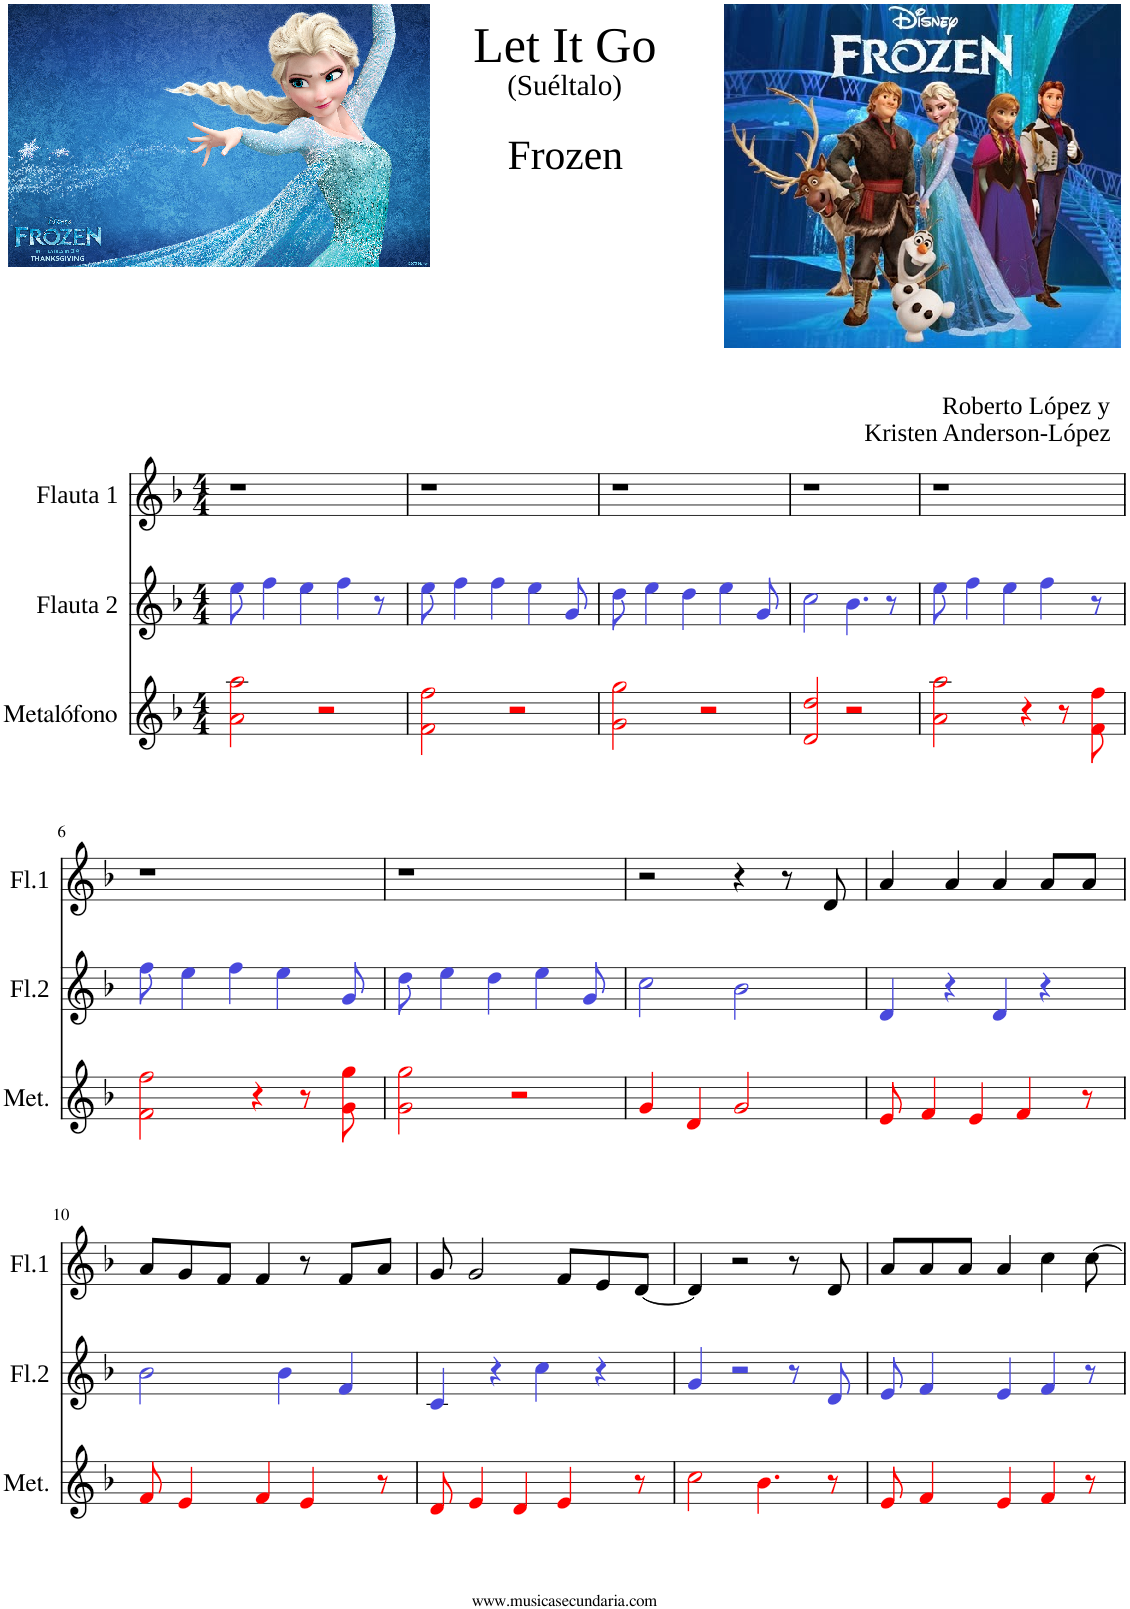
**kern	**kern	**kern
*part3	*part2	*part1
*staff3	*staff2	*staff1
*I"Metalófono	*I"Flauta 2	*I"Flauta 1
*I'Met.	*I'Fl.2	*I'Fl.1
*clefG2	*clefG2	*clefG2
*k[b-]	*k[b-]	*k[b-]
*M4/4	*M4/4	*M4/4
=1	=1	=1
2ai\ 2aai\	8eej\	1r
.	4ffj\	.
.	4eej\	.
2r	.	.
.	4ffj\	.
.	8r	.
=2	=2	=2
2fi\ 2ffi\	8eej\	1r
.	4ffj\	.
.	4ffj\	.
2r	.	.
.	4eej\	.
.	8gj/	.
=3	=3	=3
2gi\ 2ggi\	8ddj\	1r
.	4eej\	.
.	4ddj\	.
2r	.	.
.	4eej\	.
.	8gj/	.
=4	=4	=4
2di/ 2ddi/	2ccj\	1r
2r	4.b-j\	.
.	8r	.
=5	=5	=5
2ai\ 2aai\	8eej\	1r
.	4ffj\	.
.	4eej\	.
4r	.	.
.	4ffj\	.
8r	.	.
8fi\ 8ffi\	8r	.
!!LO:LB:g=z
=6	=6	=6
2fi\ 2ffi\	8ffj\	1r
.	4eej\	.
.	4ffj\	.
4r	.	.
.	4eej\	.
8r	.	.
8gi\ 8ggi\	8gj/	.
=7	=7	=7
2gi\ 2ggi\	8ddj\	1r
.	4eej\	.
.	4ddj\	.
2r	.	.
.	4eej\	.
.	8gj/	.
=8	=8	=8
4gi/	2ccj\	2r
4di/	.	.
2gi/	2b-j\	4r
.	.	8r
.	.	8d/
=9	=9	=9
8ei/	4dj/	4a/
4fi/	.	.
.	4r	4a/
4ei/	.	.
.	4dj/	4a/
4fi/	.	.
.	4r	8a/L
8r	.	8a/J
!!LO:LB:g=z
=10	=10	=10
8fi/	2b-j\	8a/L
4ei/	.	8g/
.	.	8f/J
4fi/	.	4f/
.	4b-j\	.
4ei/	.	8r
.	4fj/	8f/L
8r	.	8a/J
=11	=11	=11
8di/	4cj/	8g/
4ei/	.	2g/
.	4r	.
4di/	.	.
.	4ccj\	.
4ei/	.	8f/L
.	4r	8e/
8r	.	[8d/J
=12	=12	=12
2cci\	4gj/	4d/]
.	2r	2r
4.b-i\	.	.
.	8r	8r
8r	8dj/	8d/
=13	=13	=13
8ei/	8ej/	8a/L
4fi/	4fj/	8a/
.	.	8a/J
4ei/	4ej/	4a/
4fi/	4fj/	4cc\
8r	8r	[8cc\
=	=	=
*-	*-	*-
